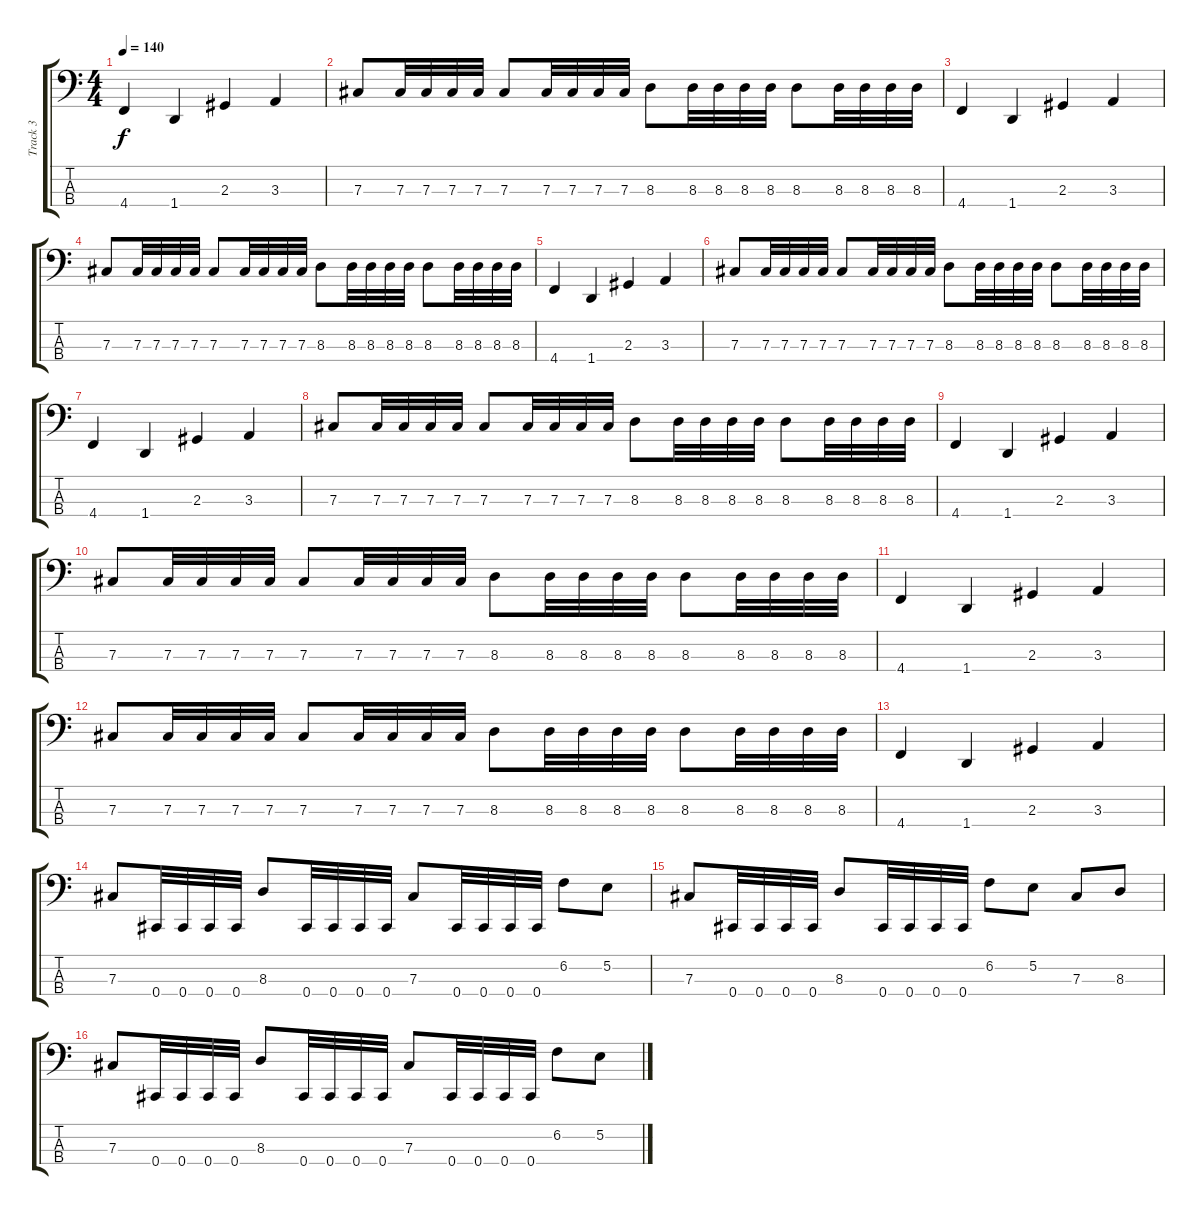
\track ("Track 3" "Track 3") {instrument electricbasspick}
\staff {score tabs}
\tuning (E2 B1 Gb1 Db1) {hide}
\ts (4 4)
\tempo 140
\clef f4
\ks c
4.4.4{dy f} 1.4.4 2.3.4 3.3.4 |
7.3.8 7.3.32 7.3.32 7.3.32 7.3.32 7.3.8 7.3.32 7.3.32 7.3.32 7.3.32 8.3.8 8.3.32 8.3.32 8.3.32 8.3.32 8.3.8 8.3.32 8.3.32 8.3.32 8.3.32 |
4.4.4 1.4.4 2.3.4 3.3.4 |
7.3.8 7.3.32 7.3.32 7.3.32 7.3.32 7.3.8 7.3.32 7.3.32 7.3.32 7.3.32 8.3.8 8.3.32 8.3.32 8.3.32 8.3.32 8.3.8 8.3.32 8.3.32 8.3.32 8.3.32 |
4.4.4 1.4.4 2.3.4 3.3.4 |
7.3.8 7.3.32 7.3.32 7.3.32 7.3.32 7.3.8 7.3.32 7.3.32 7.3.32 7.3.32 8.3.8 8.3.32 8.3.32 8.3.32 8.3.32 8.3.8 8.3.32 8.3.32 8.3.32 8.3.32 |
4.4.4 1.4.4 2.3.4 3.3.4 |
7.3.8 7.3.32 7.3.32 7.3.32 7.3.32 7.3.8 7.3.32 7.3.32 7.3.32 7.3.32 8.3.8 8.3.32 8.3.32 8.3.32 8.3.32 8.3.8 8.3.32 8.3.32 8.3.32 8.3.32 |
4.4.4 1.4.4 2.3.4 3.3.4 |
7.3.8 7.3.32 7.3.32 7.3.32 7.3.32 7.3.8 7.3.32 7.3.32 7.3.32 7.3.32 8.3.8 8.3.32 8.3.32 8.3.32 8.3.32 8.3.8 8.3.32 8.3.32 8.3.32 8.3.32 |
4.4.4 1.4.4 2.3.4 3.3.4 |
7.3.8 7.3.32 7.3.32 7.3.32 7.3.32 7.3.8 7.3.32 7.3.32 7.3.32 7.3.32 8.3.8 8.3.32 8.3.32 8.3.32 8.3.32 8.3.8 8.3.32 8.3.32 8.3.32 8.3.32 |
4.4.4 1.4.4 2.3.4 3.3.4 |
7.3.8 0.4.32 0.4.32 0.4.32 0.4.32 8.3.8 0.4.32 0.4.32 0.4.32 0.4.32 7.3.8 0.4.32 0.4.32 0.4.32 0.4.32 6.2.8 5.2.8 |
7.3.8 0.4.32 0.4.32 0.4.32 0.4.32 8.3.8 0.4.32 0.4.32 0.4.32 0.4.32 6.2.8 5.2.8 7.3.8 8.3.8 |
7.3.8 0.4.32 0.4.32 0.4.32 0.4.32 8.3.8 0.4.32 0.4.32 0.4.32 0.4.32 7.3.8 0.4.32 0.4.32 0.4.32 0.4.32 6.2.8 5.2.8
